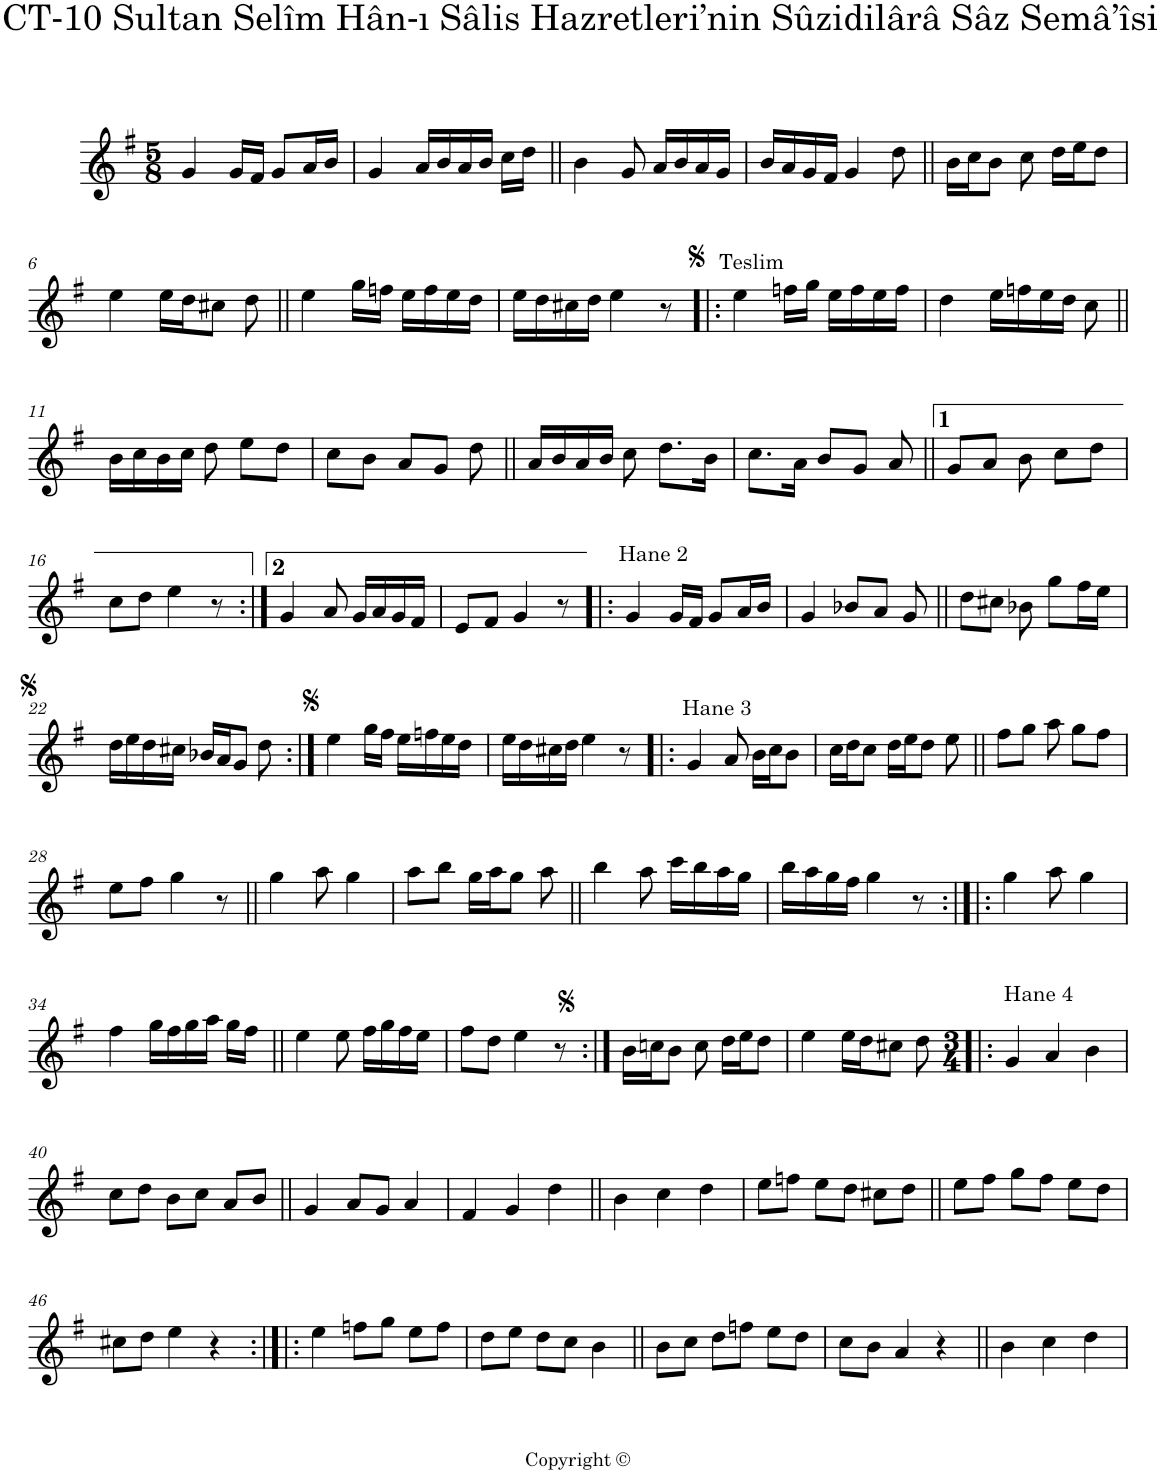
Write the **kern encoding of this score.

**kern
*part1
*staff1
*I"Piano
*I'Pno
*clefG2
*k[f#]
*G:
*M5/8
=1
4g/
16g/LL
16f#/JJ
8g/L
16a/L
16b/JJ
=2
4g/
16a/LL
16b/
16a/
16b/JJ
16cc\LL
16dd\JJ
=3||
4b\
8g/
16a/LL
16b/
16a/
16g/JJ
=4
16b/LL
16a/
16g/
16f#/JJ
4g/
8dd\
=5||
16b\LL
16cc\J
8b\J
8cc\
16dd\LL
16ee\J
8dd\J
!!LO:LB:g=z
=6
4ee\
16ee\LL
16dd\J
8cc#X\J
8dd\
=7||
4ee\
16gg\LL
16ffn\JJ
16ee\LL
16ff\
16ee\
16dd\JJ
=8
16ee\LL
16dd\
16cc#X\
16dd\JJ
4ee\
8r
=9!|:
!LO:TX:a:t=Teslim
4ee\
16ffn\LL
16gg\JJ
16ee\LL
16ff\
16ee\
16ff\JJ
=10
4dd\
16ee\LL
16ffn\
16ee\
16dd\JJ
8cc\
!!LO:LB:g=z
=11||
16b\LL
16cc\
16b\
16cc\JJ
8dd\
8ee\L
8dd\J
=12
8cc\L
8b\J
8a/L
8g/J
8dd\
=13||
16a/LL
16b/
16a/
16b/JJ
8cc\
8.dd\L
16b\Jk
=14
8.cc\L
16a\Jk
8b/L
8g/J
8a/
=15||
8g/L
8a/J
8b\
8cc\L
8dd\J
!!LO:LB:g=z
=16
8cc\L
8dd\J
4ee\
8r
=17:|!
4g/
8a/
16g/LL
16a/
16g/
16f#/JJ
=18
8e/L
8f#/J
4g/
8r
=19!|:
!LO:TX:a:t=Hane 2
4g/
16g/LL
16f#/JJ
8g/L
16a/L
16b/JJ
=20
4g/
8b-X/L
8a/J
8g/
=21||
8dd\L
8cc#X\J
8b-X\
8gg\L
16ff#\L
16ee\JJ
!!LO:LB:g=z
=22
16dd\LL
16ee\
16dd\
16cc#X\JJ
16b-X/LL
16a/J
8g/J
8dd\
=23:|!
4ee\
16gg\LL
16ff#\JJ
16ee\LL
16ffn\
16ee\
16dd\JJ
=24
16ee\LL
16dd\
16cc#X\
16dd\JJ
4ee\
8r
=25!|:
!LO:TX:a:t=Hane 3
4g/
8a/
16b\LL
16cc\J
8b\J
=26
16cc\LL
16dd\J
8cc\J
16dd\LL
16ee\J
8dd\J
8ee\
=27||
8ff#\L
8gg\J
8aa\
8gg\L
8ff#\J
!!LO:LB:g=z
=28
8ee\L
8ff#\J
4gg\
8r
=29||
4gg\
8aa\
4gg\
=30
8aa\L
8bb\J
16gg\LL
16aa\J
8gg\J
8aa\
=31||
4bb\
8aa\
16ccc\LL
16bb\
16aa\
16gg\JJ
=32
16bb\LL
16aa\
16gg\
16ff#\JJ
4gg\
8r
=33:|!|:
4gg\
8aa\
4gg\
!!LO:LB:g=z
=34
4ff#\
16gg\LL
16ff#\
16gg\
16aa\JJ
16gg\LL
16ff#\JJ
=35||
4ee\
8ee\
16ff#\LL
16gg\
16ff#\
16ee\JJ
=36
8ff#\L
8dd\J
4ee\
8r
=37:|!
16b\LL
16ccn\J
8b\J
8cc\
16dd\LL
16ee\J
8dd\J
=38
4ee\
16ee\LL
16dd\J
8cc#X\J
8dd\
=39!|:
*M3/4
!LO:TX:a:t=Hane 4
4g/
4a/
4b\
!!LO:LB:g=z
=40
8cc\L
8dd\J
8b\L
8cc\J
8a/L
8b/J
=41||
4g/
8a/L
8g/J
4a/
=42
4f#/
4g/
4dd\
=43||
4b\
4cc\
4dd\
=44
8ee\L
8ffn\J
8ee\L
8dd\J
8cc#X\L
8dd\J
=45||
8ee\L
8ff#\J
8gg\L
8ff#\J
8ee\L
8dd\J
!!LO:LB:g=z
=46
8cc#X\L
8dd\J
4ee\
4r
=47:|!|:
4ee\
8ffn\L
8gg\J
8ee\L
8ff\J
=48
8dd\L
8ee\J
8dd\L
8cc\J
4b\
=49||
8b\L
8cc\J
8dd\L
8ffn\J
8ee\L
8dd\J
=50
8cc\L
8b\J
4a/
4r
=51||
4b\
4cc\
4dd\
=
*-
